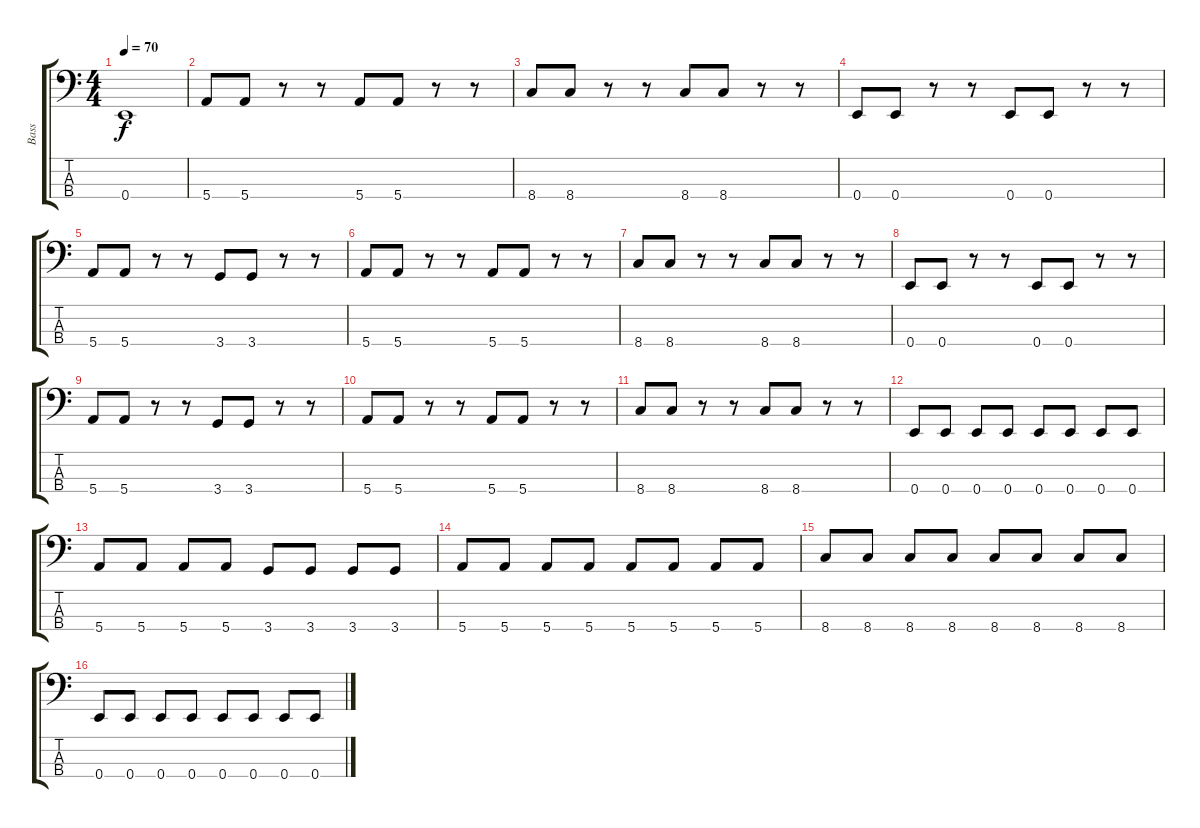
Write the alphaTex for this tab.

\track ("Bass" "Bass") {instrument fretlessbass}
\staff {score tabs}
\tuning (G2 D2 A1 E1) {hide}
\ts (4 4)
\tempo 70
\clef f4
\ks c
0.4{t}.1{dy f} |
5.4.8 5.4.8 r.8 r.8 5.4.8 5.4.8 r.8 r.8 |
8.4.8 8.4.8 r.8 r.8 8.4.8 8.4.8 r.8 r.8 |
0.4.8 0.4.8 r.8 r.8 0.4.8 0.4.8 r.8 r.8 |
5.4.8 5.4.8 r.8 r.8 3.4.8 3.4.8 r.8 r.8 |
5.4.8 5.4.8 r.8 r.8 5.4.8 5.4.8 r.8 r.8 |
8.4.8 8.4.8 r.8 r.8 8.4.8 8.4.8 r.8 r.8 |
0.4.8 0.4.8 r.8 r.8 0.4.8 0.4.8 r.8 r.8 |
5.4.8 5.4.8 r.8 r.8 3.4.8 3.4.8 r.8 r.8 |
5.4.8 5.4.8 r.8 r.8 5.4.8 5.4.8 r.8 r.8 |
8.4.8 8.4.8 r.8 r.8 8.4.8 8.4.8 r.8 r.8 |
0.4.8 0.4.8 0.4.8 0.4.8 0.4.8 0.4.8 0.4.8 0.4.8 |
5.4.8 5.4.8 5.4.8 5.4.8 3.4.8 3.4.8 3.4.8 3.4.8 |
5.4.8 5.4.8 5.4.8 5.4.8 5.4.8 5.4.8 5.4.8 5.4.8 |
8.4.8 8.4.8 8.4.8 8.4.8 8.4.8 8.4.8 8.4.8 8.4.8 |
0.4.8 0.4.8 0.4.8 0.4.8 0.4.8 0.4.8 0.4.8 0.4.8
